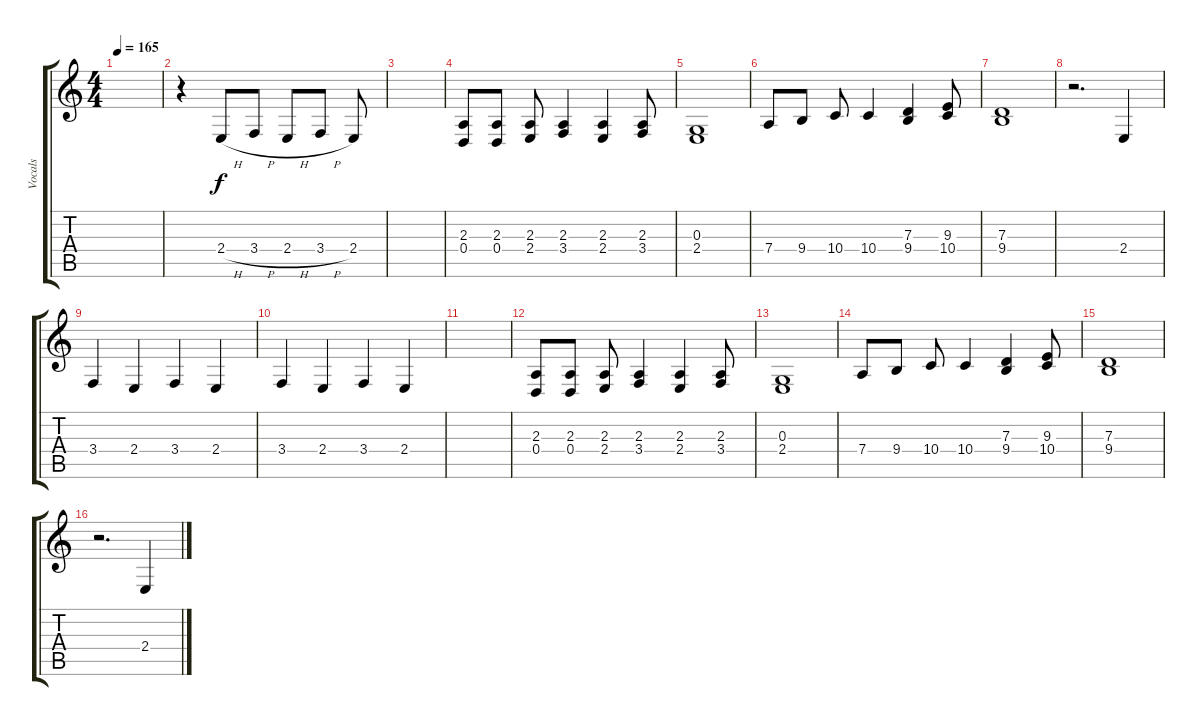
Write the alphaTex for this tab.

\track ("Vocals" "Vocals") {instrument clarinet}
\staff {score tabs}
\tuning (E4 B3 G3 D3 A2 E2) {hide}
\ts (4 4)
\tempo 165
\clef g2
\ks c
|
r.4 2.4{h}.8 3.4{h}.8 2.4{h}.8 3.4{h}.8 2.4.8 |
|
(2.3 0.4).8 (2.3 0.4).8 (2.3 2.4).8 (2.3 3.4).4 (2.3 2.4).4 (2.3 3.4).8 |
(0.3 2.4).1 |
7.4.8 9.4.8 10.4.8 10.4.4 (7.3 9.4).4 (9.3 10.4).8 |
(7.3 9.4).1 |
r.2{d} 2.4.4 |
3.4.4 2.4.4 3.4.4 2.4.4 |
3.4.4 2.4.4 3.4.4 2.4.4 |
|
(2.3 0.4).8 (2.3 0.4).8 (2.3 2.4).8 (2.3 3.4).4 (2.3 2.4).4 (2.3 3.4).8 |
(0.3 2.4).1 |
7.4.8 9.4.8 10.4.8 10.4.4 (7.3 9.4).4 (9.3 10.4).8 |
(7.3 9.4).1 |
r.2{d} 2.4.4
